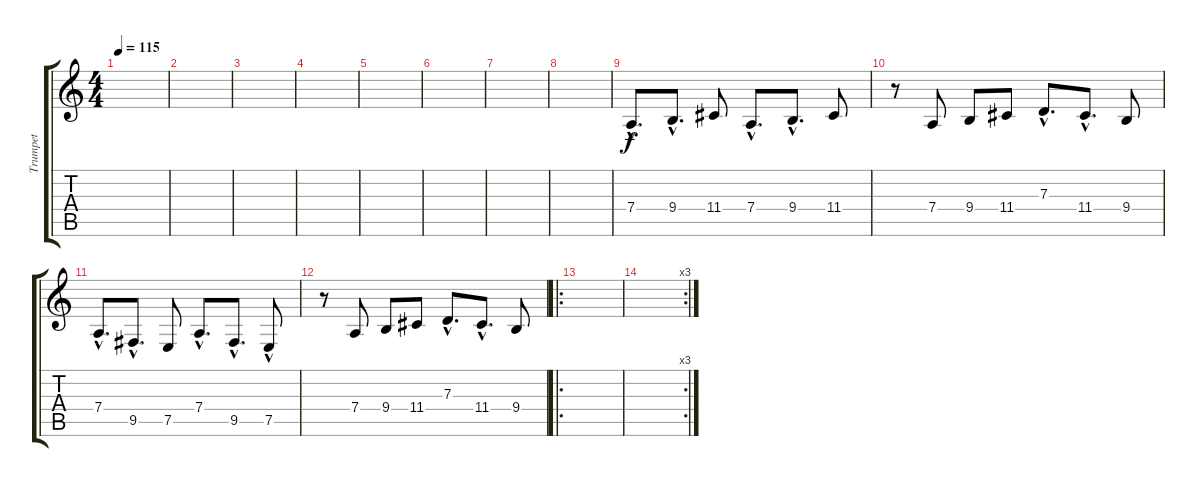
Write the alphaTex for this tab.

\track ("Trumpet" "Trumpet") {instrument trumpet}
\staff {score tabs}
\tuning (E4 B3 G3 D3 A2 E2) {hide}
\ts (4 4)
\tempo 115
\clef g2
\ks c
|
|
|
|
|
|
|
|
7.4{hac}.8{d} 9.4{hac}.8{d} 11.4.8 7.4{hac}.8{d} 9.4{hac}.8{d} 11.4.8 |
r.8 7.4.8 9.4.8 11.4.8 7.3{hac}.8{d} 11.4{hac}.8{d} 9.4.8 |
7.4{hac}.8{d} 9.5{hac}.8{d} 7.5.8 7.4{hac}.8{d} 9.5{hac}.8{d} 7.5{hac}.8 |
r.8 7.4.8 9.4.8 11.4.8 7.3{hac}.8{d} 11.4{hac}.8{d} 9.4.8 |
\ro
|
\rc 3
